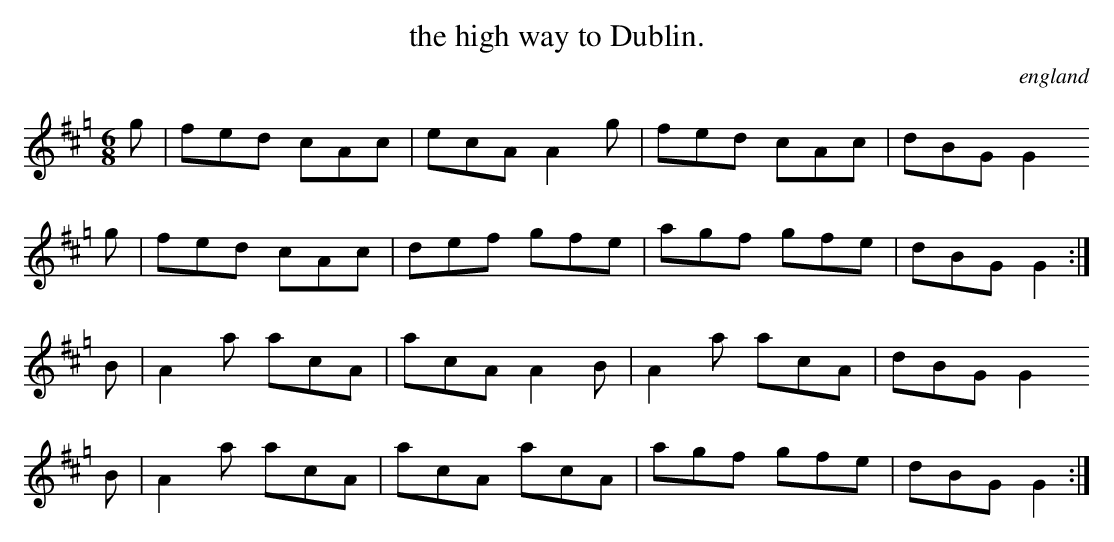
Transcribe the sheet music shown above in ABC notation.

X:1
T:the high way to Dublin.
O:england
M:6/8
L:1/8
K:Hp
g|fed cAc|ecA A2g|fed cAc|dBG G2
g|fed cAc|def gfe|agf gfe|dBG G2:|
B|A2a acA|acA A2B|A2a acA|dBG G2
B|A2a acA|acA acA|agf gfe|dBG G2:|
